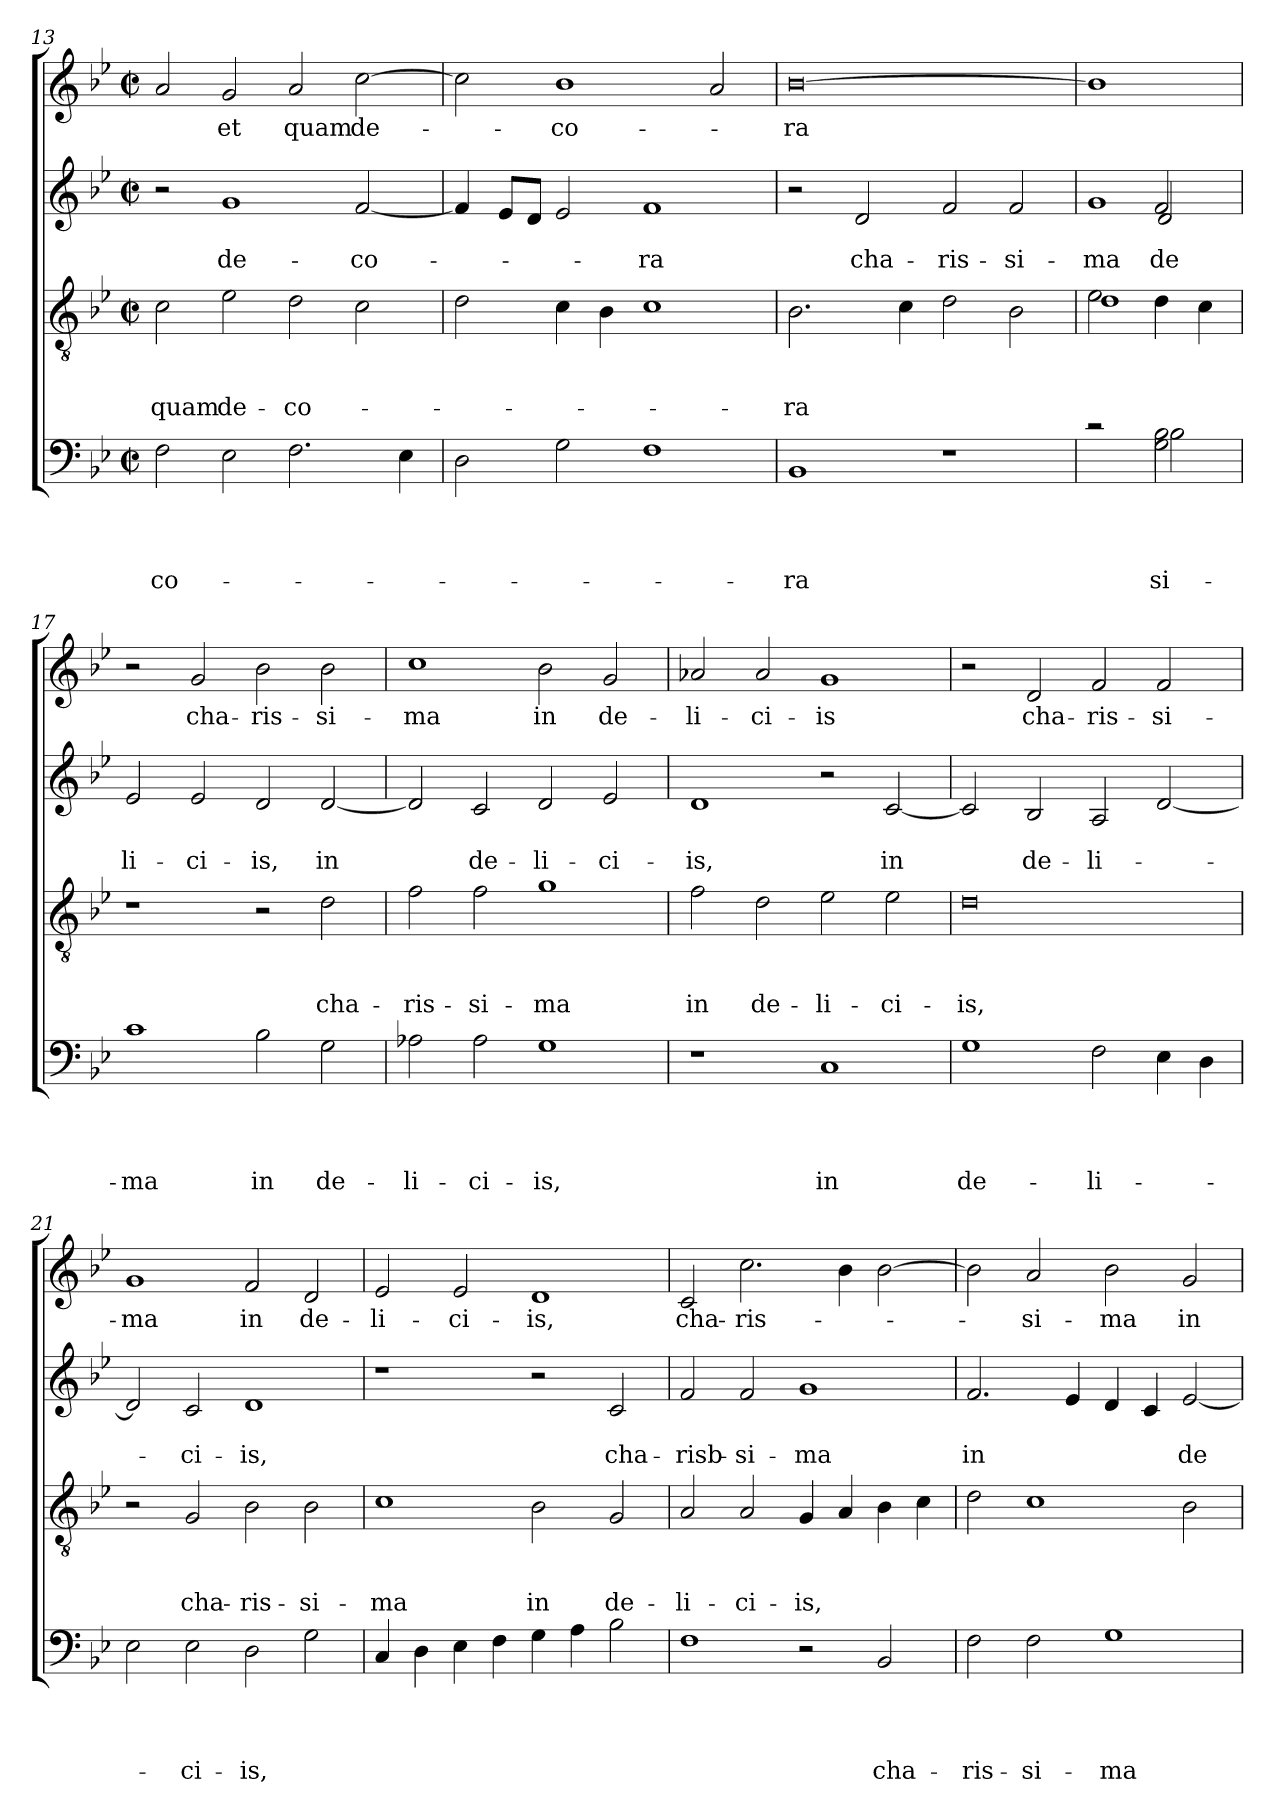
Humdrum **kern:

**kern	**text	**text	**text	**text	**kern	**text	**text	**text	**kern	**text	**text	**kern	**text
*part4	*part4	*part4	*part4	*part4	*part3	*part3	*part3	*part3	*part2	*part2	*part2	*part1	*part1
*staff4	*staff4	*staff4	*staff4	*staff4	*staff3	*staff3	*staff3	*staff3	*staff2	*staff2	*staff2	*staff1	*staff1
*clefF4	*	*	*	*	*clefGv2	*	*	*	*clefG2	*	*	*clefG2	*
*k[b-e-]	*	*	*	*	*k[b-e-]	*	*	*	*k[b-e-]	*	*	*k[b-e-]	*
*B-:	*	*	*	*	*B-:	*	*	*	*B-:	*	*	*B-:	*
*M2/2	*	*	*	*	*M2/2	*	*	*	*M2/2	*	*	*M2/2	*
*met(c|)	*	*	*	*	*met(c|)	*	*	*	*met(c|)	*	*	*met(c|)	*
=13	=13	=13	=13	=13	=13	=13	=13	=13	=13	=13	=13	=13	=13
!	!	!	!	!LO:LY:b	!	!	!	!LO:LY:b	!	!	!	!	!
2F\	.	.	.	-co-	2c\	.	.	quam	2r	.	.	2a/	.
!	!	!	!	!	!	!	!	!LO:LY:b	!	!	!LO:LY:b	!	!LO:LY:b
2E-\	.	.	.	.	2e-\	.	.	de-	1g	.	de-	2g/	et
!	!	!	!	!	!	!	!	!LO:LY:b	!	!	!	!	!LO:LY:b
2.F\	.	.	.	.	2d\	.	.	-co-	.	.	.	2a/	quam
!	!	!	!	!	!	!	!	!	!	!	!LO:LY:b	!	!LO:LY:b
.	.	.	.	.	2c\	.	.	.	[<2f/	.	-co-	[>2cc\	de-
4E-\	.	.	.	.	.	.	.	.	.	.	.	.	.
=14	=14	=14	=14	=14	=14	=14	=14	=14	=14	=14	=14	=14	=14
2D\	.	.	.	.	2d\	.	.	.	4f/]	.	.	2cc\]	.
.	.	.	.	.	.	.	.	.	8e-/L	.	.	.	.
.	.	.	.	.	.	.	.	.	8d/J	.	.	.	.
!	!	!	!	!	!	!	!	!	!	!	!	!	!LO:LY:b
2G\	.	.	.	.	4c\	.	.	.	2e-/	.	.	1b-	-co-
.	.	.	.	.	4B-\	.	.	.	.	.	.	.	.
!	!	!	!	!	!	!	!	!	!	!	!LO:LY:b	!	!
1F	.	.	.	.	1c	.	.	.	1f	.	-ra	.	.
.	.	.	.	.	.	.	.	.	.	.	.	2a/	.
=15	=15	=15	=15	=15	=15	=15	=15	=15	=15	=15	=15	=15	=15
!	!	!	!	!LO:LY:b	!	!	!	!LO:LY:b	!	!	!	!	!LO:LY:b:rj
1BB-	.	.	.	-ra	2.B-\	.	.	-ra	2r	.	.	[>0b-	-ra
!	!	!	!	!	!	!	!	!	!	!	!LO:LY:b	!	!
.	.	.	.	.	.	.	.	.	2d/	.	cha-	.	.
.	.	.	.	.	4c\	.	.	.	.	.	.	.	.
!	!	!	!	!	!	!	!	!	!	!	!LO:LY:b:rj	!	!
1r	.	.	.	.	2d\	.	.	.	2f/	.	-ris-	.	.
!	!	!	!	!	!	!	!	!	!	!	!LO:LY:b	!	!
.	.	.	.	.	2B-\	.	.	.	2f/	.	-si-	.	.
=16	=16	=16	=16	=16	=16	=16	=16	=16	=16	=16	=16	=16	=16
*^	*	*	*	*	*^	*	*	*	*	*	*	*	*
*	*^	*	*	*	*	*	*	*	*	*	*	*	*	*	*
!	!	!	!	!	!	!	!	!	!	!	!	!	!	!LO:LY:b	!	!
*	*	*	*	*	*	*	*	*	*	*	*	*^	*	*	*	*
*	*	*	*	*	*	*	*	*	*	*	*	*	*^	*	*	*	*
2rc	2ryy	2ryy	.	.	.	.	2e-\	1d	.	.	.	1g	2ryy	2ryy	.	-ma	1b-]	.
!	!	!	!	!	!	!LO:LY:b	!	!	!	!	!	!	!	!	!	!	!	!
!	!	!	!	!	!	!LO:LY:b	!	!	!	!	!	!	!	!	!	!	!	!
!	!	!	!	!	!	!LO:LY:b	!	!	!	!	!	!	!	!	!	!LO:LY:b	!	!
!	!	!	!	!	!	!	!	!	!	!	!	!	!	!	!	!LO:LY:b	!	!
2G\	2B-\	2B-\	.	.	.	-si-	4d\	.	.	.	.	.	2f/	2d/	.	de-	.	.
.	.	.	.	.	.	.	4c\	.	.	.	.	.	.	.	.	.	.	.
*v	*v	*v	*	*	*	*	*	*	*	*	*	*v	*v	*v	*	*	*	*
*	*	*	*	*	*v	*v	*	*	*	*	*	*	*	*
=17	=17	=17	=17	=17	=17	=17	=17	=17	=17	=17	=17	=17	=17
!	!	!	!	!LO:LY:b	!	!	!	!	!	!	!LO:LY:b	!	!
1c	.	.	.	-ma	1r	.	.	.	2e-/	.	-li-	2r	.
!	!	!	!	!	!	!	!	!	!	!	!LO:LY:b	!	!LO:LY:b
.	.	.	.	.	.	.	.	.	2e-/	.	-ci-	2g/	cha-
!	!	!	!	!LO:LY:b	!	!	!	!	!	!	!LO:LY:b	!	!LO:LY:b:rj
2B-\	.	.	.	in	2r	.	.	.	2d/	.	-is,	2b-\	-ris-
!	!	!	!	!LO:LY:b	!	!	!	!LO:LY:b	!	!	!LO:LY:b	!	!LO:LY:b
2G\	.	.	.	de-	2d\	.	.	cha-	[>2d/	.	in	2b-\	-si-
!!LO:PB:g=z
=18	=18	=18	=18	=18	=18	=18	=18	=18	=18	=18	=18	=18	=18
!	!	!	!	!LO:LY:b	!	!	!	!LO:LY:b	!	!	!	!	!LO:LY:b
2A-X\	.	.	.	-li-	2f\	.	.	-ris-	2d/]	.	.	1cc	-ma
!	!	!	!	!LO:LY:b	!	!	!	!LO:LY:b	!	!	!LO:LY:b	!	!
2A-\	.	.	.	-ci-	2f\	.	.	-si-	2c/	.	de-	.	.
!	!	!	!	!LO:LY:b	!	!	!	!LO:LY:b:rj	!	!	!LO:LY:b	!	!LO:LY:b
1G	.	.	.	-is,	1g	.	.	-ma	2d/	.	-li-	2b-\	in
!	!	!	!	!	!	!	!	!	!	!	!LO:LY:b	!	!LO:LY:b
.	.	.	.	.	.	.	.	.	2e-/	.	-ci-	2g/	de-
=19	=19	=19	=19	=19	=19	=19	=19	=19	=19	=19	=19	=19	=19
!	!	!	!	!	!	!	!	!LO:LY:b	!	!	!LO:LY:b	!	!LO:LY:b
1r	.	.	.	.	2f\	.	.	in	1d	.	-is,	2a-/	-li-
!	!	!	!	!	!	!	!	!LO:LY:b	!	!	!	!	!LO:LY:b
.	.	.	.	.	2d\	.	.	de-	.	.	.	2a-/	-ci-
!	!	!	!	!LO:LY:b	!	!	!	!LO:LY:b	!	!	!	!	!LO:LY:b:rj
1C	.	.	.	in	2e-\	.	.	-li-	2r	.	.	1g	-is
!	!	!	!	!	!	!	!	!LO:LY:b	!	!	!LO:LY:b	!	!
.	.	.	.	.	2e-\	.	.	-ci-	[<2c/	.	in	.	.
=20	=20	=20	=20	=20	=20	=20	=20	=20	=20	=20	=20	=20	=20
!	!	!	!	!LO:LY:b	!	!	!	!LO:LY:b	!	!	!	!	!
1G	.	.	.	de-	0d	.	.	-is,	2c/]	.	.	2r	.
!	!	!	!	!	!	!	!	!	!	!	!LO:LY:b	!	!LO:LY:b
.	.	.	.	.	.	.	.	.	2B-/	.	de-	2d/	cha-
!	!	!	!	!LO:LY:b	!	!	!	!	!	!	!LO:LY:b	!	!LO:LY:b:rj
2F\	.	.	.	-li-	.	.	.	.	2A/	.	-li-	2f/	-ris-
!	!	!	!	!	!	!	!	!	!	!	!	!	!LO:LY:b
4E-\	.	.	.	.	.	.	.	.	[<2d/	.	.	2f/	-si-
4D\	.	.	.	.	.	.	.	.	.	.	.	.	.
=21	=21	=21	=21	=21	=21	=21	=21	=21	=21	=21	=21	=21	=21
!	!	!	!	!	!	!	!	!	!	!	!	!	!LO:LY:b
2E-\	.	.	.	.	2r	.	.	.	2d/]	.	.	1g	-ma
!	!	!	!	!LO:LY:b	!	!	!	!LO:LY:b	!	!	!LO:LY:b	!	!
2E-\	.	.	.	-ci-	2G/	.	.	cha-	2c/	.	-ci-	.	.
!	!	!	!	!LO:LY:b	!	!	!	!LO:LY:b:rj	!	!	!LO:LY:b	!	!LO:LY:b
2D\	.	.	.	-is,	2B-\	.	.	-ris-	1d	.	-is,	2f/	in
!	!	!	!	!	!	!	!	!LO:LY:b	!	!	!	!	!LO:LY:b
2G\	.	.	.	.	2B-\	.	.	-si-	.	.	.	2d/	de-
=22	=22	=22	=22	=22	=22	=22	=22	=22	=22	=22	=22	=22	=22
!	!	!	!	!	!	!	!	!LO:LY:b	!	!	!	!	!LO:LY:b
4C/	.	.	.	.	1c	.	.	-ma	1r	.	.	2e-/	-li-
4D\	.	.	.	.	.	.	.	.	.	.	.	.	.
!	!	!	!	!	!	!	!	!	!	!	!	!	!LO:LY:b
4E-\	.	.	.	.	.	.	.	.	.	.	.	2e-/	-ci-
4F\	.	.	.	.	.	.	.	.	.	.	.	.	.
!	!	!	!	!	!	!	!	!LO:LY:b	!	!	!	!	!LO:LY:b
4G\	.	.	.	.	2B-\	.	.	in	2r	.	.	1d	-is,
4A\	.	.	.	.	.	.	.	.	.	.	.	.	.
!	!	!	!	!	!	!	!	!LO:LY:b	!	!	!LO:LY:b	!	!
2B-\	.	.	.	.	2G/	.	.	de-	2c/	.	cha-	.	.
=23	=23	=23	=23	=23	=23	=23	=23	=23	=23	=23	=23	=23	=23
!	!	!	!	!	!	!	!	!LO:LY:b	!	!	!LO:LY:b:rj	!	!LO:LY:b
1F	.	.	.	.	2A/	.	.	-li-	2f/	.	-risb-	2c/	cha-
!	!	!	!	!	!	!	!	!LO:LY:b	!	!	!LO:LY:b	!	!LO:LY:b
.	.	.	.	.	2A/	.	.	-ci-	2f/	.	-si-	2.cc\	-ris-
!	!	!	!	!	!	!	!	!LO:LY:b	!	!	!LO:LY:b:rj	!	!
2r	.	.	.	.	4G/	.	.	-is,	1g	.	-ma	.	.
.	.	.	.	.	4A/	.	.	.	.	.	.	4b-\	.
!	!	!	!	!LO:LY:b	!	!	!	!	!	!	!	!	!
2BB-/	.	.	.	cha-	4B-\	.	.	.	.	.	.	[<2b-\	.
.	.	.	.	.	4c\	.	.	.	.	.	.	.	.
!!LO:LB:g=z
=24	=24	=24	=24	=24	=24	=24	=24	=24	=24	=24	=24	=24	=24
!	!	!	!	!LO:LY:b	!	!	!	!	!	!	!LO:LY:b	!	!
2F\	.	.	.	-ris-	2d\	.	.	.	2.f/	.	in	2b-\]	.
!	!	!	!	!LO:LY:b:rj	!	!	!	!	!	!	!	!	!LO:LY:b
2F\	.	.	.	-si-	1c	.	.	.	.	.	.	2a/	-si-
.	.	.	.	.	.	.	.	.	4e-/	.	.	.	.
!	!	!	!	!LO:LY:b	!	!	!	!	!	!	!	!	!LO:LY:b
1G	.	.	.	-ma	.	.	.	.	4d/	.	.	2b-\	-ma
.	.	.	.	.	.	.	.	.	4c/	.	.	.	.
!	!	!	!	!	!	!	!	!	!	!	!LO:LY:b	!	!LO:LY:b
.	.	.	.	.	2B-\	.	.	.	[<2e-/	.	de-	2g/	in
=	=	=	=	=	=	=	=	=	=	=	=	=	=
*-	*-	*-	*-	*-	*-	*-	*-	*-	*-	*-	*-	*-	*-
